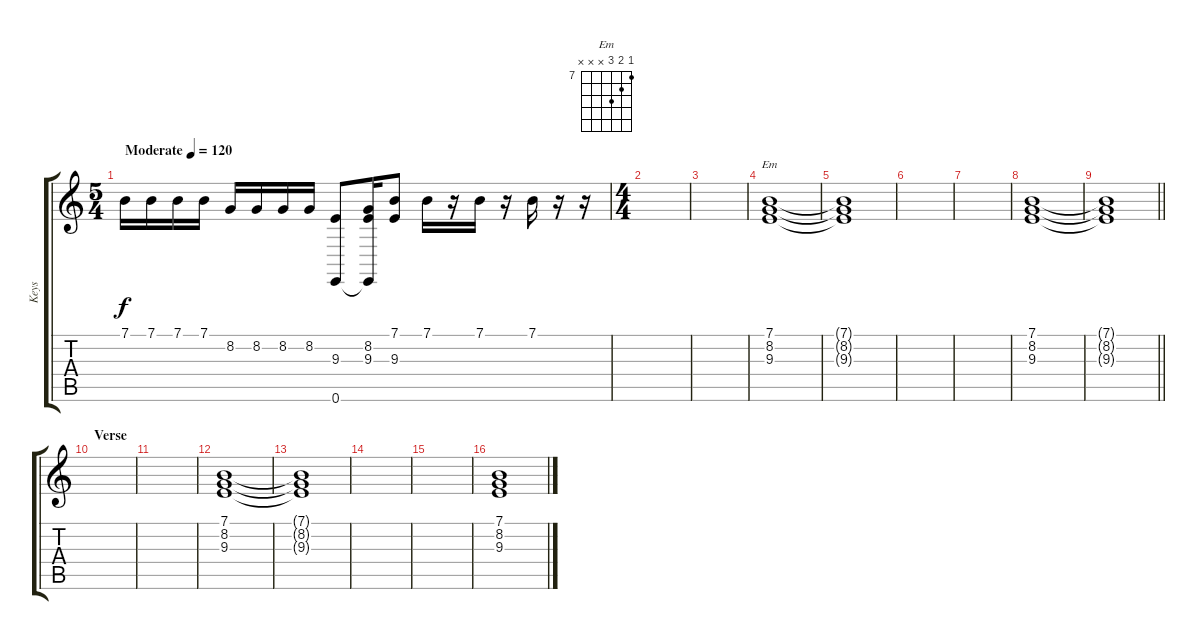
\track ("Keys" "Keys") {instrument lead1square}
\staff {score tabs}
\tuning (E4 B3 G3 D3 A2 E2) {hide}
\chord ("Em" 7 8 9 x x x) {firstfret 7}
\ts (5 4)
\tempo (120 "Moderate")
\clef g2
\ks c
7.1.16{dy f instrument lead1square} 7.1.16 7.1.16 7.1.16 8.2.16 8.2.16 8.2.16 8.2.16 (9.3 0.6).8 (8.2 9.3 0.6{t}).16 (7.1 9.3).8 7.1.16 r.16 7.1.16 r.16 7.1.16 r.16 r.16 |
\ts (4 4)
|
|
(7.1 8.2 9.3).1{ch "Em"} |
(7.1{t} 8.2{t} 9.3{t}).1 |
|
|
(7.1 8.2 9.3).1 |
\barLineRight lightlight
(7.1{t} 8.2{t} 9.3{t}).1 |
\section ("" "Verse")
|
|
(7.1 8.2 9.3).1 |
(7.1{t} 8.2{t} 9.3{t}).1 |
|
|
(7.1 8.2 9.3).1
